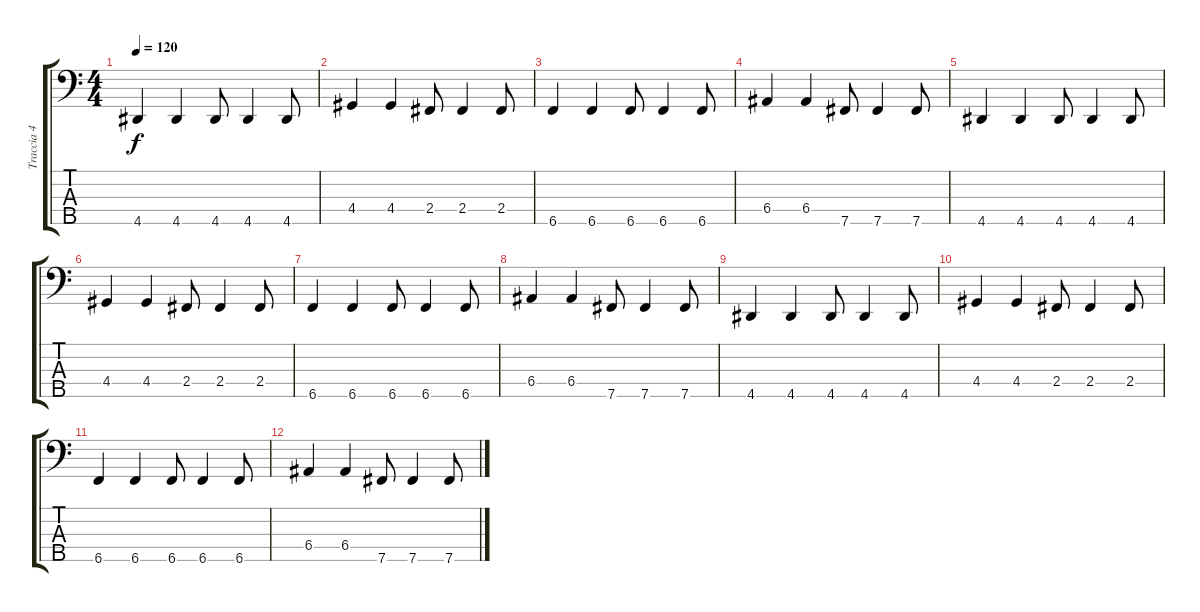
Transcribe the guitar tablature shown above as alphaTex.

\track ("Traccia 4" "Traccia 4") {instrument synthbass1}
\staff {score tabs}
\tuning (G2 D2 A1 E1 B0) {hide}
\ts (4 4)
\tempo 120
\clef f4
\ks c
4.5.4{dy f} 4.5.4 4.5.8 4.5.4 4.5.8 |
4.4.4 4.4.4 2.4.8 2.4.4 2.4.8 |
6.5.4 6.5.4 6.5.8 6.5.4 6.5.8 |
6.4.4 6.4.4 7.5.8 7.5.4 7.5.8 |
4.5.4 4.5.4 4.5.8 4.5.4 4.5.8 |
4.4.4 4.4.4 2.4.8 2.4.4 2.4.8 |
6.5.4 6.5.4 6.5.8 6.5.4 6.5.8 |
6.4.4 6.4.4 7.5.8 7.5.4 7.5.8 |
4.5.4 4.5.4 4.5.8 4.5.4 4.5.8 |
4.4.4 4.4.4 2.4.8 2.4.4 2.4.8 |
6.5.4 6.5.4 6.5.8 6.5.4 6.5.8 |
6.4.4 6.4.4 7.5.8 7.5.4 7.5.8
